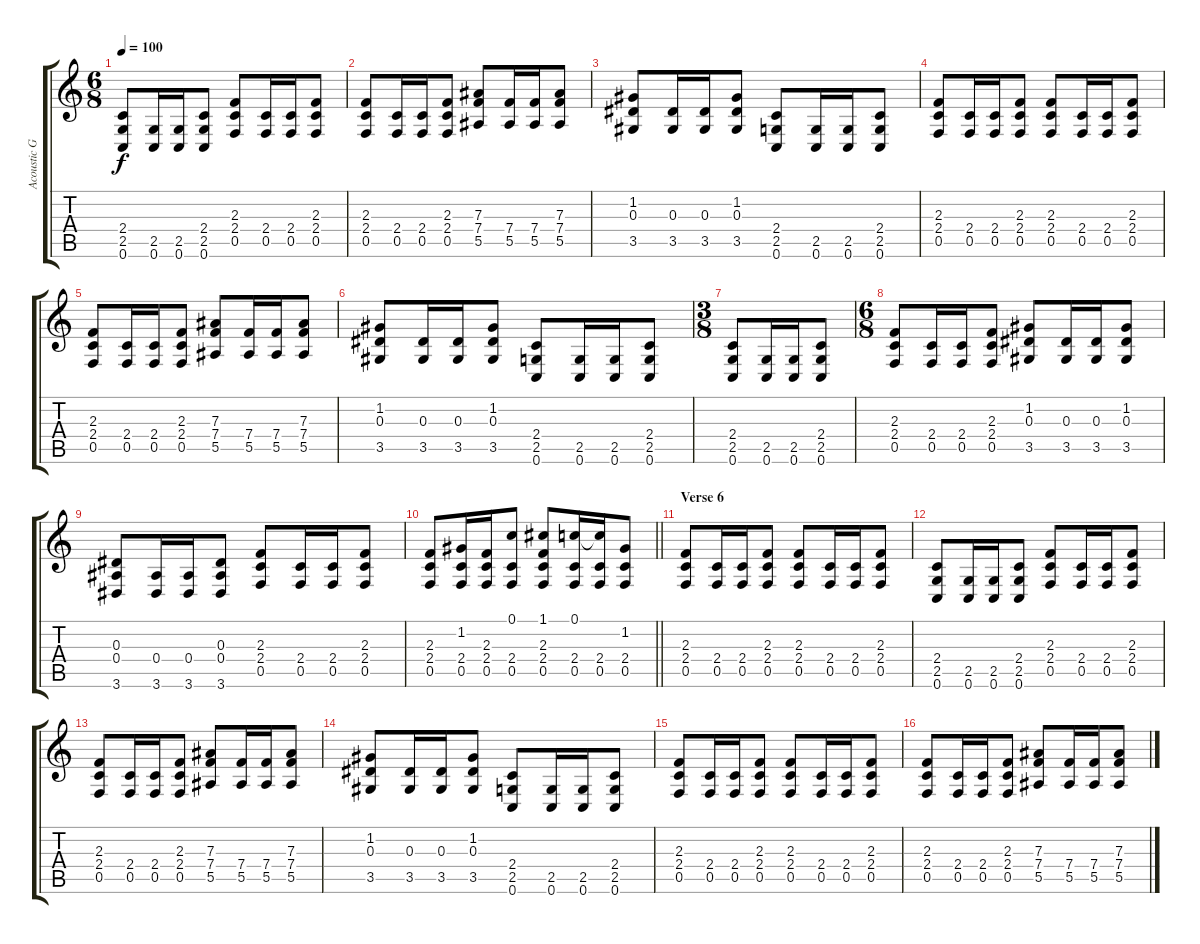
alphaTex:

\track ("Acoustic Guitar" "Acoustic G") {instrument acousticguitarsteel}
\staff {score tabs}
\tuning (C4 G3 Eb3 Bb2 F2 C2) {hide}
\ts (6 8)
\tempo 100
\clef g2
\ks c
(2.4 2.5 0.6).8{dy f} (2.5 0.6).16 (2.5 0.6).16 (2.4 2.5 0.6).8 (2.3 2.4 0.5).8 (2.4 0.5).16 (2.4 0.5).16 (2.3 2.4 0.5).8 |
(2.3 2.4 0.5).8 (2.4 0.5).16 (2.4 0.5).16 (2.3 2.4 0.5).8 (7.3 7.4 5.5).8 (7.4 5.5).16 (7.4 5.5).16 (7.3 7.4 5.5).8 |
(1.2 0.3 3.5).8 (0.3 3.5).16 (0.3 3.5).16 (1.2 0.3 3.5).8 (2.4 2.5 0.6).8 (2.5 0.6).16 (2.5 0.6).16 (2.4 2.5 0.6).8 |
(2.3 2.4 0.5).8 (2.4 0.5).16 (2.4 0.5).16 (2.3 2.4 0.5).8 (2.3 2.4 0.5).8 (2.4 0.5).16 (2.4 0.5).16 (2.3 2.4 0.5).8 |
(2.3 2.4 0.5).8 (2.4 0.5).16 (2.4 0.5).16 (2.3 2.4 0.5).8 (7.3 7.4 5.5).8 (7.4 5.5).16 (7.4 5.5).16 (7.3 7.4 5.5).8 |
(1.2 0.3 3.5).8 (0.3 3.5).16 (0.3 3.5).16 (1.2 0.3 3.5).8 (2.4 2.5 0.6).8 (2.5 0.6).16 (2.5 0.6).16 (2.4 2.5 0.6).8 |
\ts (3 8)
(2.4 2.5 0.6).8 (2.5 0.6).16 (2.5 0.6).16 (2.4 2.5 0.6).8 |
\ts (6 8)
(2.3 2.4 0.5).8 (2.4 0.5).16 (2.4 0.5).16 (2.3 2.4 0.5).8 (1.2 0.3 3.5).8 (0.3 3.5).16 (0.3 3.5).16 (1.2 0.3 3.5).8 |
(0.3 0.4 3.6).8 (0.4 3.6).16 (0.4 3.6).16 (0.3 0.4 3.6).8 (2.3 2.4 0.5).8 (2.4 0.5).16 (2.4 0.5).16 (2.3 2.4 0.5).8 |
\barLineRight lightlight
(2.3 2.4 0.5).8 (1.2 2.4 0.5).16 (2.3 2.4 0.5).16 (0.1 2.4 0.5).8 (1.1 2.3 2.4 0.5).8 (0.1 2.4 0.5).16 (0.1{t} 2.4 0.5).16 (1.2 2.4 0.5).8 |
\section ("" "Verse 6")
(2.3 2.4 0.5).8 (2.4 0.5).16 (2.4 0.5).16 (2.3 2.4 0.5).8 (2.3 2.4 0.5).8 (2.4 0.5).16 (2.4 0.5).16 (2.3 2.4 0.5).8 |
(2.4 2.5 0.6).8 (2.5 0.6).16 (2.5 0.6).16 (2.4 2.5 0.6).8 (2.3 2.4 0.5).8 (2.4 0.5).16 (2.4 0.5).16 (2.3 2.4 0.5).8 |
(2.3 2.4 0.5).8 (2.4 0.5).16 (2.4 0.5).16 (2.3 2.4 0.5).8 (7.3 7.4 5.5).8 (7.4 5.5).16 (7.4 5.5).16 (7.3 7.4 5.5).8 |
(1.2 0.3 3.5).8 (0.3 3.5).16 (0.3 3.5).16 (1.2 0.3 3.5).8 (2.4 2.5 0.6).8 (2.5 0.6).16 (2.5 0.6).16 (2.4 2.5 0.6).8 |
(2.3 2.4 0.5).8 (2.4 0.5).16 (2.4 0.5).16 (2.3 2.4 0.5).8 (2.3 2.4 0.5).8 (2.4 0.5).16 (2.4 0.5).16 (2.3 2.4 0.5).8 |
(2.3 2.4 0.5).8 (2.4 0.5).16 (2.4 0.5).16 (2.3 2.4 0.5).8 (7.3 7.4 5.5).8 (7.4 5.5).16 (7.4 5.5).16 (7.3 7.4 5.5).8
